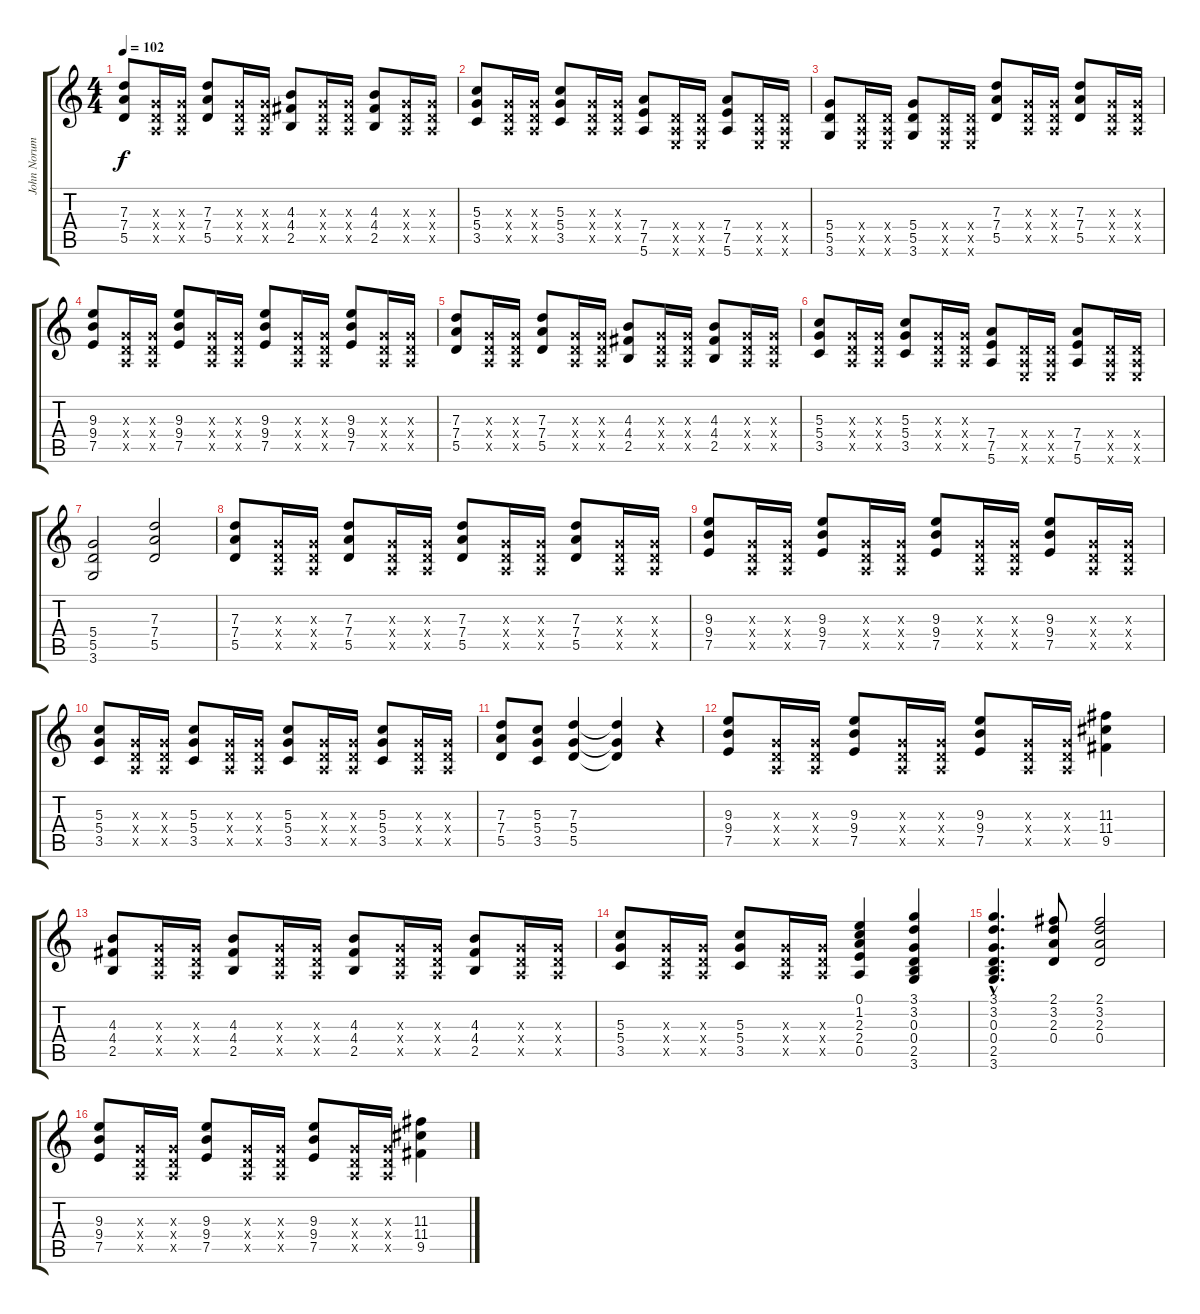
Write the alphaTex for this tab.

\track ("John Norum" "John Norum") {instrument overdrivenguitar}
\staff {score tabs}
\tuning (E4 B3 G3 D3 A2 E2) {hide}
\ts (4 4)
\tempo 102
\clef g2
\ks c
(7.3 7.4 5.5).8{dy f} (0.3{x} 0.4{x} 0.5{x}).16 (0.3{x} 0.4{x} 0.5{x}).16 (7.3 7.4 5.5).8 (0.3{x} 0.4{x} 0.5{x}).16 (0.3{x} 0.4{x} 0.5{x}).16 (4.3 4.4 2.5).8 (0.3{x} 0.4{x} 0.5{x}).16 (0.3{x} 0.4{x} 0.5{x}).16 (4.3 4.4 2.5).8 (0.3{x} 0.4{x} 0.5{x}).16 (0.3{x} 0.4{x} 0.5{x}).16 |
(5.3 5.4 3.5).8 (0.3{x} 0.4{x} 0.5{x}).16 (0.3{x} 0.4{x} 0.5{x}).16 (5.3 5.4 3.5).8 (0.3{x} 0.4{x} 0.5{x}).16 (0.3{x} 0.4{x} 0.5{x}).16 (7.4 7.5 5.6).8 (0.4{x} 0.5{x} 0.6{x}).16 (0.4{x} 0.5{x} 0.6{x}).16 (7.4 7.5 5.6).8 (0.4{x} 0.5{x} 0.6{x}).16 (0.4{x} 0.5{x} 0.6{x}).16 |
(5.4 5.5 3.6).8 (0.4{x} 0.5{x} 0.6{x}).16 (0.4{x} 0.5{x} 0.6{x}).16 (5.4 5.5 3.6).8 (0.4{x} 0.5{x} 0.6{x}).16 (0.4{x} 0.5{x} 0.6{x}).16 (7.3 7.4 5.5).8 (0.3{x} 0.4{x} 0.5{x}).16 (0.3{x} 0.4{x} 0.5{x}).16 (7.3 7.4 5.5).8 (0.3{x} 0.4{x} 0.5{x}).16 (0.3{x} 0.4{x} 0.5{x}).16 |
(9.3 9.4 7.5).8 (0.3{x} 0.4{x} 0.5{x}).16 (0.3{x} 0.4{x} 0.5{x}).16 (9.3 9.4 7.5).8 (0.3{x} 0.4{x} 0.5{x}).16 (0.3{x} 0.4{x} 0.5{x}).16 (9.3 9.4 7.5).8 (0.3{x} 0.4{x} 0.5{x}).16 (0.3{x} 0.4{x} 0.5{x}).16 (9.3 9.4 7.5).8 (0.3{x} 0.4{x} 0.5{x}).16 (0.3{x} 0.4{x} 0.5{x}).16 |
(7.3 7.4 5.5).8 (0.3{x} 0.4{x} 0.5{x}).16 (0.3{x} 0.4{x} 0.5{x}).16 (7.3 7.4 5.5).8 (0.3{x} 0.4{x} 0.5{x}).16 (0.3{x} 0.4{x} 0.5{x}).16 (4.3 4.4 2.5).8 (0.3{x} 0.4{x} 0.5{x}).16 (0.3{x} 0.4{x} 0.5{x}).16 (4.3 4.4 2.5).8 (0.3{x} 0.4{x} 0.5{x}).16 (0.3{x} 0.4{x} 0.5{x}).16 |
(5.3 5.4 3.5).8 (0.3{x} 0.4{x} 0.5{x}).16 (0.3{x} 0.4{x} 0.5{x}).16 (5.3 5.4 3.5).8 (0.3{x} 0.4{x} 0.5{x}).16 (0.3{x} 0.4{x} 0.5{x}).16 (7.4 7.5 5.6).8 (0.4{x} 0.5{x} 0.6{x}).16 (0.4{x} 0.5{x} 0.6{x}).16 (7.4 7.5 5.6).8 (0.4{x} 0.5{x} 0.6{x}).16 (0.4{x} 0.5{x} 0.6{x}).16 |
(5.4 5.5 3.6).2 (7.3 7.4 5.5).2 |
(7.3 7.4 5.5).8 (0.3{x} 0.4{x} 0.5{x}).16 (0.3{x} 0.4{x} 0.5{x}).16 (7.3 7.4 5.5).8 (0.3{x} 0.4{x} 0.5{x}).16 (0.3{x} 0.4{x} 0.5{x}).16 (7.3 7.4 5.5).8 (0.3{x} 0.4{x} 0.5{x}).16 (0.3{x} 0.4{x} 0.5{x}).16 (7.3 7.4 5.5).8 (0.3{x} 0.4{x} 0.5{x}).16 (0.3{x} 0.4{x} 0.5{x}).16 |
(9.3 9.4 7.5).8 (0.3{x} 0.4{x} 0.5{x}).16 (0.3{x} 0.4{x} 0.5{x}).16 (9.3 9.4 7.5).8 (0.3{x} 0.4{x} 0.5{x}).16 (0.3{x} 0.4{x} 0.5{x}).16 (9.3 9.4 7.5).8 (0.3{x} 0.4{x} 0.5{x}).16 (0.3{x} 0.4{x} 0.5{x}).16 (9.3 9.4 7.5).8 (0.3{x} 0.4{x} 0.5{x}).16 (0.3{x} 0.4{x} 0.5{x}).16 |
(5.3 5.4 3.5).8 (0.3{x} 0.4{x} 0.5{x}).16 (0.3{x} 0.4{x} 0.5{x}).16 (5.3 5.4 3.5).8 (0.3{x} 0.4{x} 0.5{x}).16 (0.3{x} 0.4{x} 0.5{x}).16 (5.3 5.4 3.5).8 (0.3{x} 0.4{x} 0.5{x}).16 (0.3{x} 0.4{x} 0.5{x}).16 (5.3 5.4 3.5).8 (0.3{x} 0.4{x} 0.5{x}).16 (0.3{x} 0.4{x} 0.5{x}).16 |
(7.3 7.4 5.5).8 (5.3 5.4 3.5).8 (7.3 5.4 5.5).4 (7.3{t} 5.4{t} 5.5{t}).4 r.4 |
(9.3 9.4 7.5).8 (0.3{x} 0.4{x} 0.5{x}).16 (0.3{x} 0.4{x} 0.5{x}).16 (9.3 9.4 7.5).8 (0.3{x} 0.4{x} 0.5{x}).16 (0.3{x} 0.4{x} 0.5{x}).16 (9.3 9.4 7.5).8 (0.3{x} 0.4{x} 0.5{x}).16 (0.3{x} 0.4{x} 0.5{x}).16 (11.3 11.4 9.5).4 |
(4.3 4.4 2.5).8 (0.3{x} 0.4{x} 0.5{x}).16 (0.3{x} 0.4{x} 0.5{x}).16 (4.3 4.4 2.5).8 (0.3{x} 0.4{x} 0.5{x}).16 (0.3{x} 0.4{x} 0.5{x}).16 (4.3 4.4 2.5).8 (0.3{x} 0.4{x} 0.5{x}).16 (0.3{x} 0.4{x} 0.5{x}).16 (4.3 4.4 2.5).8 (0.3{x} 0.4{x} 0.5{x}).16 (0.3{x} 0.4{x} 0.5{x}).16 |
(5.3 5.4 3.5).8 (0.3{x} 0.4{x} 0.5{x}).16 (0.3{x} 0.4{x} 0.5{x}).16 (5.3 5.4 3.5).8 (0.3{x} 0.4{x} 0.5{x}).16 (0.3{x} 0.4{x} 0.5{x}).16 (0.1 1.2 2.3 2.4 0.5).4 (3.1 3.2 0.3 0.4 2.5 3.6).4 |
(3.1{hac} 3.2{hac} 0.3{hac} 0.4{hac} 2.5{hac} 3.6{hac}).4{d} (2.1 3.2 2.3 0.4).8 (2.1 3.2 2.3 0.4).2 |
(9.3 9.4 7.5).8 (0.3{x} 0.4{x} 0.5{x}).16 (0.3{x} 0.4{x} 0.5{x}).16 (9.3 9.4 7.5).8 (0.3{x} 0.4{x} 0.5{x}).16 (0.3{x} 0.4{x} 0.5{x}).16 (9.3 9.4 7.5).8 (0.3{x} 0.4{x} 0.5{x}).16 (0.3{x} 0.4{x} 0.5{x}).16 (11.3 11.4 9.5).4
